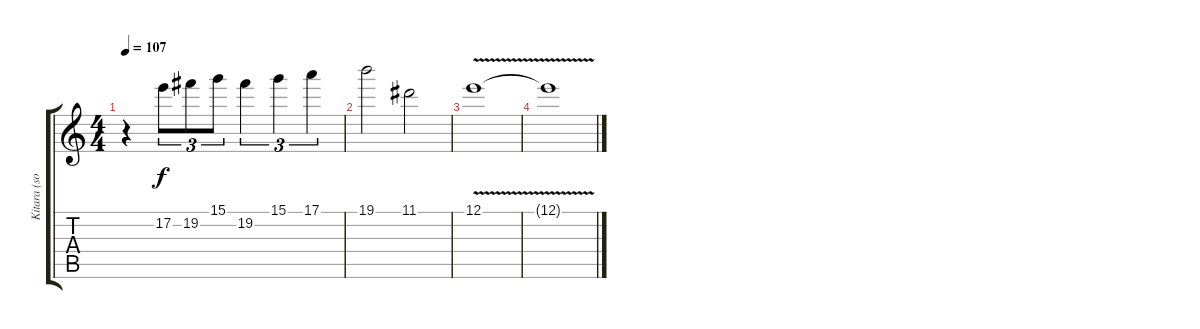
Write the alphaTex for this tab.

\track ("Kitara (soolo)" "Kitara (so") {instrument distortionguitar}
\staff {score tabs}
\tuning (E4 B3 G3 D3 A2 E2) {hide}
\ts (4 4)
\tempo 107
\clef g2
\ks c
r.4{dy f} 17.2.8{tu (3 2)} 19.2.8{tu (3 2)} 15.1.8{tu (3 2)} 19.2.4{tu (3 2)} 15.1.4{tu (3 2)} 17.1.4{tu (3 2)} |
19.1.2 11.1.2 |
12.1{v}.1 |
12.1{t}.1{volume 2}
